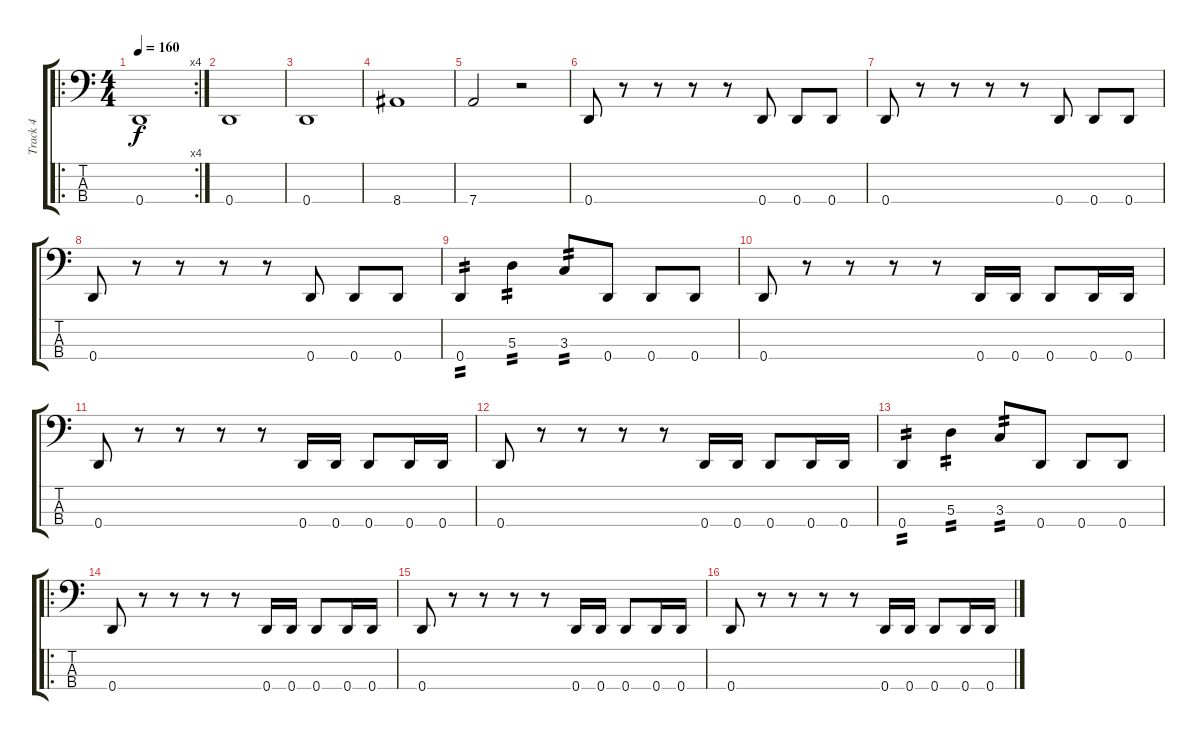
\track ("Track 4" "Track 4") {instrument electricbassfinger}
\staff {score tabs}
\tuning (G2 D2 A1 D1) {hide}
\ro
\rc 4
\ts (4 4)
\tempo 160
\clef f4
\ks c
0.4.1{dy f instrument electricbassfinger} |
0.4.1 |
0.4.1 |
8.4.1 |
7.4.2 r.2 |
0.4.8 r.8 r.8 r.8 r.8 0.4.8 0.4.8 0.4.8 |
0.4.8 r.8 r.8 r.8 r.8 0.4.8 0.4.8 0.4.8 |
0.4.8 r.8 r.8 r.8 r.8 0.4.8 0.4.8 0.4.8 |
0.4.4{tp 2} 5.3.4{tp 2} 3.3.8{tp 2} 0.4.8 0.4.8 0.4.8 |
0.4.8 r.8 r.8 r.8 r.8 0.4.16 0.4.16 0.4.8 0.4.16 0.4.16 |
0.4.8 r.8 r.8 r.8 r.8 0.4.16 0.4.16 0.4.8 0.4.16 0.4.16 |
0.4.8 r.8 r.8 r.8 r.8 0.4.16 0.4.16 0.4.8 0.4.16 0.4.16 |
0.4.4{tp 2} 5.3.4{tp 2} 3.3.8{tp 2} 0.4.8 0.4.8 0.4.8 |
\ro
0.4.8 r.8 r.8 r.8 r.8 0.4.16 0.4.16 0.4.8 0.4.16 0.4.16 |
0.4.8 r.8 r.8 r.8 r.8 0.4.16 0.4.16 0.4.8 0.4.16 0.4.16 |
0.4.8 r.8 r.8 r.8 r.8 0.4.16 0.4.16 0.4.8 0.4.16 0.4.16
